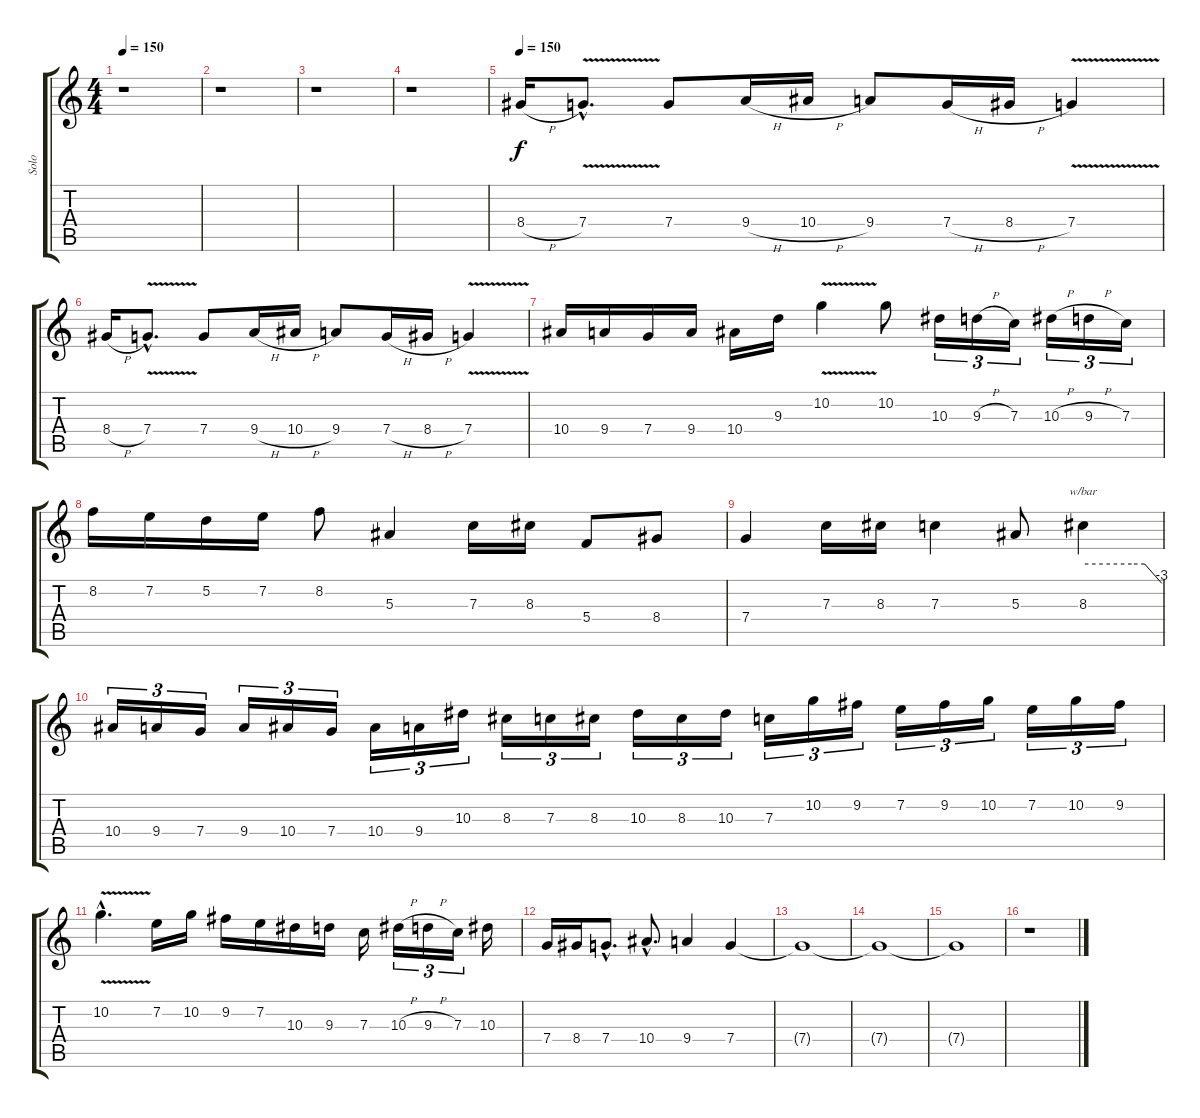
\track ("Solo" "Solo") {instrument distortionguitar}
\staff {score tabs}
\tuning (D4 A3 F3 C3 G2 D2) {hide}
\ts (4 4)
\tempo 150
\clef g2
\ks c
r.1{dy f} |
r.1 |
r.1 |
r.1 |
\tempo 150
8.4{h}.16 7.4{v hac}.8{d} 7.4.8 9.4{h}.16 10.4{h}.16 9.4.8 7.4{h}.16 8.4{h}.16 7.4{v}.4 |
8.4{h}.16 7.4{v hac}.8{d} 7.4.8 9.4{h}.16 10.4{h}.16 9.4.8 7.4{h}.16 8.4{h}.16 7.4{v}.4 |
10.4.16 9.4.16 7.4.16 9.4.16 10.4.16 9.3.16 10.2{v}.4 10.2.8 10.3.16{tu (3 2)} 9.3{h}.16{tu (3 2)} 7.3.16{tu (3 2)} 10.3{h}.16{tu (3 2)} 9.3{h}.16{tu (3 2)} 7.3.16{tu (3 2)} |
8.2.16 7.2.16 5.2.16 7.2.16 8.2.8 5.3.4 7.3.16 8.3.16 5.4.8 8.4.8 |
7.4.4 7.3.16 8.3.16 7.3.4 5.3.8 8.3.4{tbe (custom default 0 0 37 0 47 0 60 -12)} |
10.4.16{tu (3 2)} 9.4.16{tu (3 2)} 7.4.16{tu (3 2)} 9.4.16{tu (3 2)} 10.4.16{tu (3 2)} 7.4.16{tu (3 2)} 10.4.16{tu (3 2)} 9.4.16{tu (3 2)} 10.3.16{tu (3 2)} 8.3.16{tu (3 2)} 7.3.16{tu (3 2)} 8.3.16{tu (3 2)} 10.3.16{tu (3 2)} 8.3.16{tu (3 2)} 10.3.16{tu (3 2)} 7.3.16{tu (3 2)} 10.2.16{tu (3 2)} 9.2.16{tu (3 2)} 7.2.16{tu (3 2)} 9.2.16{tu (3 2)} 10.2.16{tu (3 2)} 7.2.16{tu (3 2)} 10.2.16{tu (3 2)} 9.2.16{tu (3 2)} |
10.2{v hac}.4{d} 7.2.16 10.2.16 9.2.16 7.2.16 10.3.16 9.3.16 7.3.16 10.3{h}.16{tu (3 2)} 9.3{h}.16{tu (3 2)} 7.3.16{tu (3 2)} 10.3.16 |
7.4.16 8.4.16 7.4{hac}.8{d} 10.4{hac}.8{d} 9.4.4 7.4.4 |
7.4{t}.1{volume 12} |
7.4{t}.1{volume 9} |
7.4{t}.1{volume 6} |
r.1
